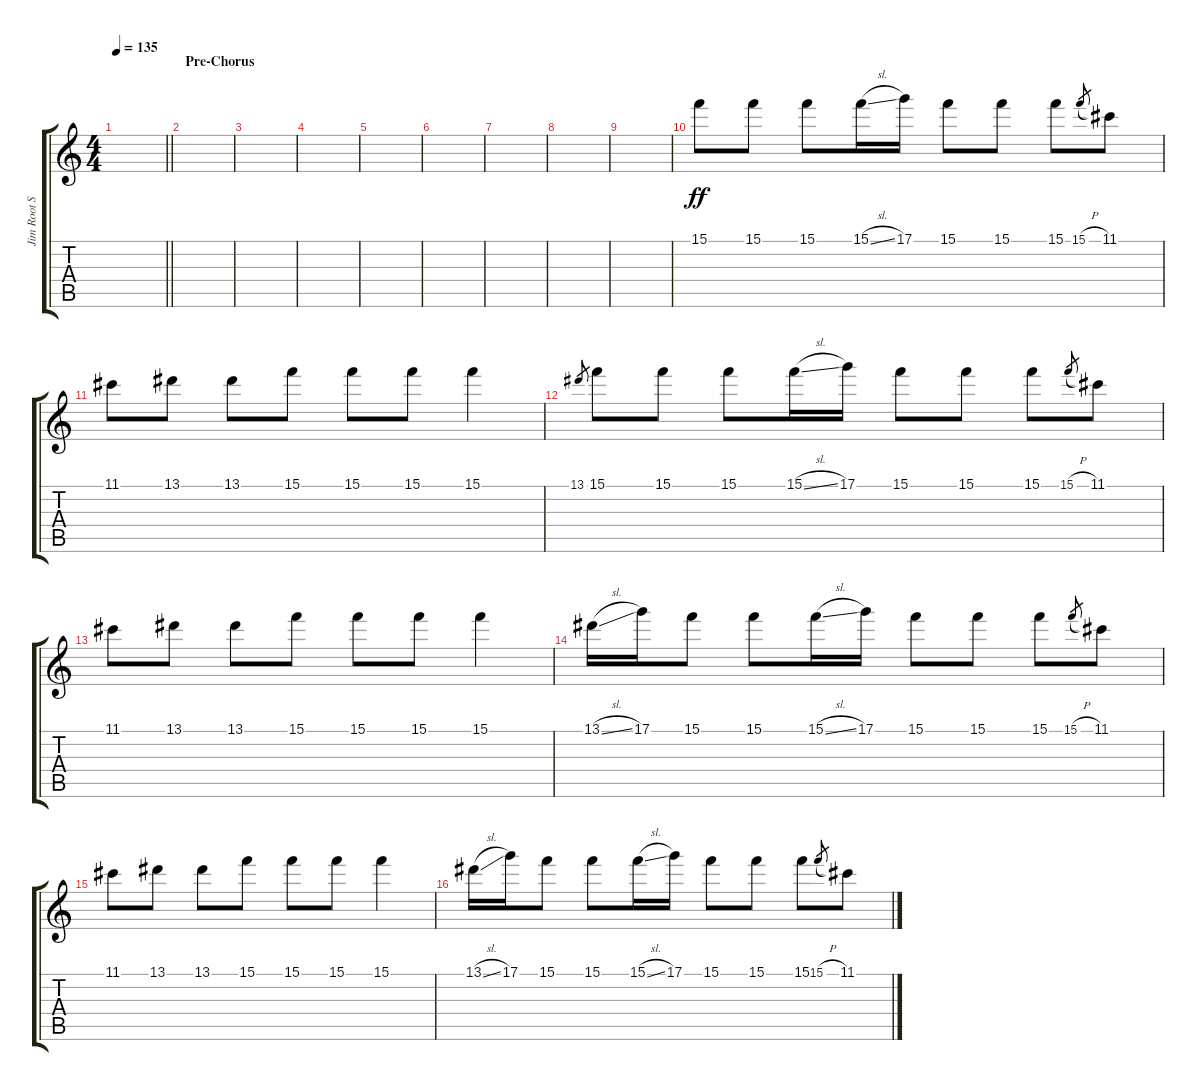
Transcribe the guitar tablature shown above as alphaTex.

\track ("Jim Root Solo" "Jim Root S") {instrument overdrivenguitar}
\staff {score tabs}
\tuning (D4 A3 F3 C3 G2 C2) {hide}
\ts (4 4)
\tempo 135
\clef g2
\barLineRight lightlight
\ks c
|
\section ("" "Pre-Chorus")
|
|
|
|
|
|
|
|
15.1.8{dy ff volume 16 balance 16 instrument overdrivenguitar} 15.1.8 15.1.8 15.1{sl}.16 17.1.16 15.1.8 15.1.8 15.1.8 15.1{h}.8{gr} 11.1.8 |
11.1.8 13.1.8 13.1.8 15.1.8 15.1.8 15.1.8 15.1.4 |
13.1.8{gr} 15.1.8 15.1.8 15.1.8 15.1{sl}.16 17.1.16 15.1.8 15.1.8 15.1.8 15.1{h}.8{gr} 11.1.8 |
11.1.8 13.1.8 13.1.8 15.1.8 15.1.8 15.1.8 15.1.4 |
13.1{sl}.16 17.1.16 15.1.8 15.1.8 15.1{sl}.16 17.1.16 15.1.8 15.1.8 15.1.8 15.1{h}.8{gr} 11.1.8 |
11.1.8 13.1.8 13.1.8 15.1.8 15.1.8 15.1.8 15.1.4 |
13.1{sl}.16 17.1.16 15.1.8 15.1.8 15.1{sl}.16 17.1.16 15.1.8 15.1.8 15.1.8 15.1{h}.8{gr} 11.1.8
